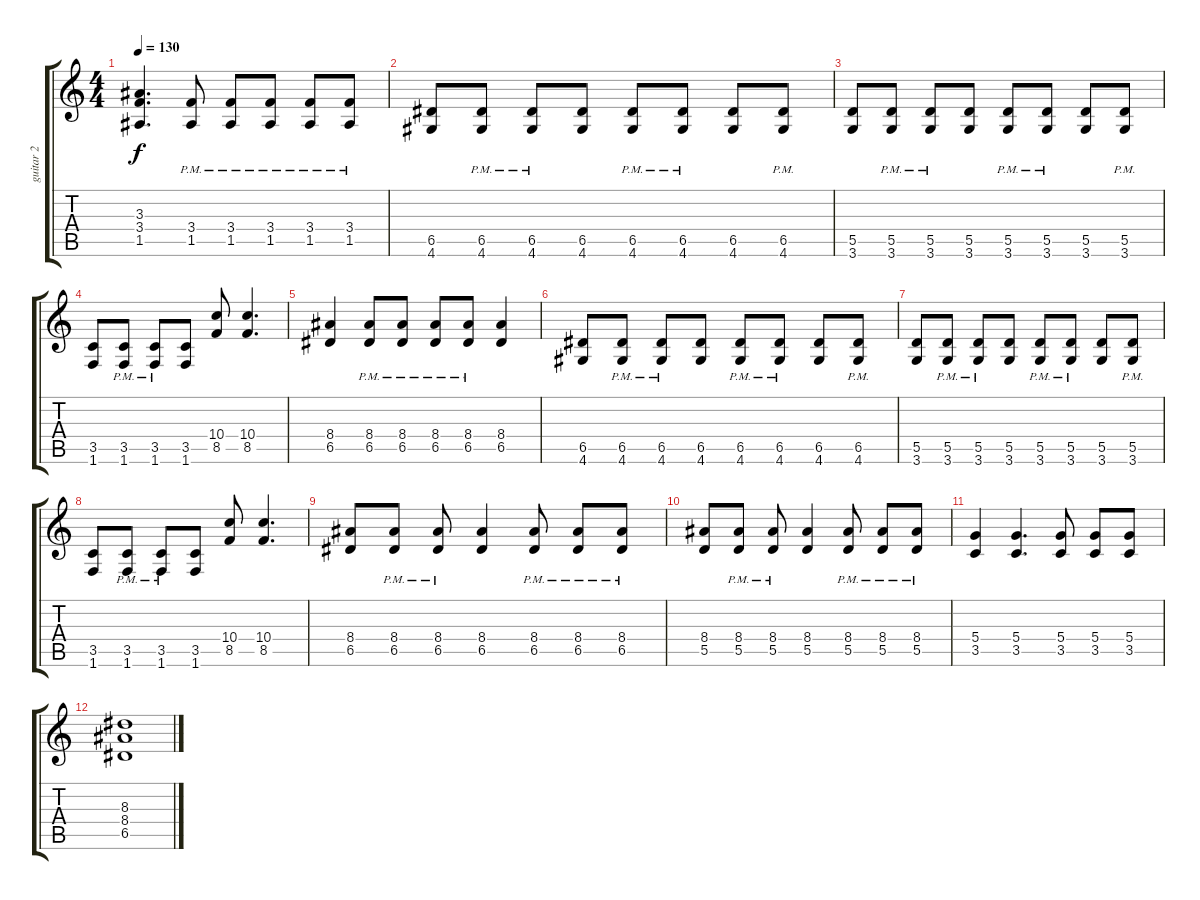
\track ("guitar 2" "guitar 2") {instrument overdrivenguitar}
\staff {score tabs}
\tuning (E4 B3 G3 D3 A2 E2) {hide}
\ts (4 4)
\tempo 130
\clef g2
\ks c
(3.3{t} 3.4{t} 1.5{t}).4{d dy f} (3.4{pm} 1.5{pm}).8 (3.4{pm} 1.5{pm}).8 (3.4{pm} 1.5{pm}).8 (3.4{pm} 1.5{pm}).8 (3.4{pm} 1.5{pm}).8 |
(6.5 4.6).8 (6.5{pm} 4.6{pm}).8 (6.5{pm} 4.6{pm}).8 (6.5 4.6).8 (6.5{pm} 4.6{pm}).8 (6.5{pm} 4.6{pm}).8 (6.5 4.6).8 (6.5{pm} 4.6{pm}).8 |
(5.5 3.6).8 (5.5{pm} 3.6{pm}).8 (5.5{pm} 3.6{pm}).8 (5.5 3.6).8 (5.5{pm} 3.6{pm}).8 (5.5{pm} 3.6{pm}).8 (5.5 3.6).8 (5.5{pm} 3.6{pm}).8 |
(3.5 1.6).8 (3.5{pm} 1.6{pm}).8 (3.5{pm} 1.6{pm}).8 (3.5 1.6).8 (10.4 8.5).8 (10.4 8.5).4{d} |
(8.4 6.5).4 (8.4{pm} 6.5{pm}).8 (8.4{pm} 6.5{pm}).8 (8.4{pm} 6.5{pm}).8 (8.4{pm} 6.5{pm}).8 (8.4 6.5).4 |
(6.5 4.6).8 (6.5{pm} 4.6{pm}).8 (6.5{pm} 4.6{pm}).8 (6.5 4.6).8 (6.5{pm} 4.6{pm}).8 (6.5{pm} 4.6{pm}).8 (6.5 4.6).8 (6.5{pm} 4.6{pm}).8 |
(5.5 3.6).8 (5.5{pm} 3.6{pm}).8 (5.5{pm} 3.6{pm}).8 (5.5 3.6).8 (5.5{pm} 3.6{pm}).8 (5.5{pm} 3.6{pm}).8 (5.5 3.6).8 (5.5{pm} 3.6{pm}).8 |
(3.5 1.6).8 (3.5{pm} 1.6{pm}).8 (3.5{pm} 1.6{pm}).8 (3.5 1.6).8 (10.4 8.5).8 (10.4 8.5).4{d} |
(8.4 6.5).8 (8.4{pm} 6.5{pm}).8 (8.4{pm} 6.5{pm}).8 (8.4 6.5).4 (8.4{pm} 6.5{pm}).8 (8.4{pm} 6.5{pm}).8 (8.4{pm} 6.5{pm}).8 |
(8.4 5.5).8 (8.4{pm} 5.5{pm}).8 (8.4{pm} 5.5{pm}).8 (8.4 5.5).4 (8.4{pm} 5.5{pm}).8 (8.4{pm} 5.5{pm}).8 (8.4{pm} 5.5{pm}).8 |
(5.4 3.5).4 (5.4 3.5).4{d} (5.4 3.5).8 (5.4 3.5).8 (5.4 3.5).8 |
(8.3 8.4 6.5).1
